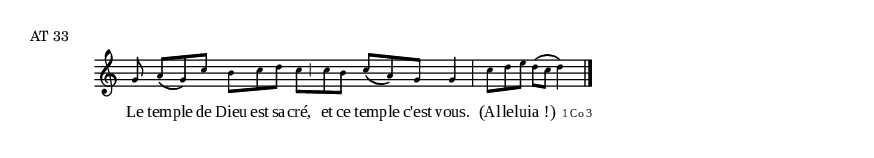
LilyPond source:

\version "2.14.0"
 \include "definitions.ly"
\markup {AT  33}



\relative c'' { 
	\new Staff {
		\cadenzaOn
		\set Staff.instrumentName = \markup{ \center-column {  } }
		g8
		\times 2/3 { a8[\( g\) c] }
		\times 2/3 { b8[ c d] } 
		\times 2/3 { c8[\cesure\pespace  c b] }
		\times 2/3 { c8[\( a\) g] } g4 \pespace\barre\pespace 
		\times 2/3 {c8[ d e]} d[\( c] d4\) 
		\endBar
	}	\addlyrics {
		Le tem -- ple de Dieu est sa -- cré, et ce tem -- ple c'est vous. "(Al" -- le -- lui -- "a !)" _ _		
		\markup { \citation #"1 Co 3"}
	}
}
